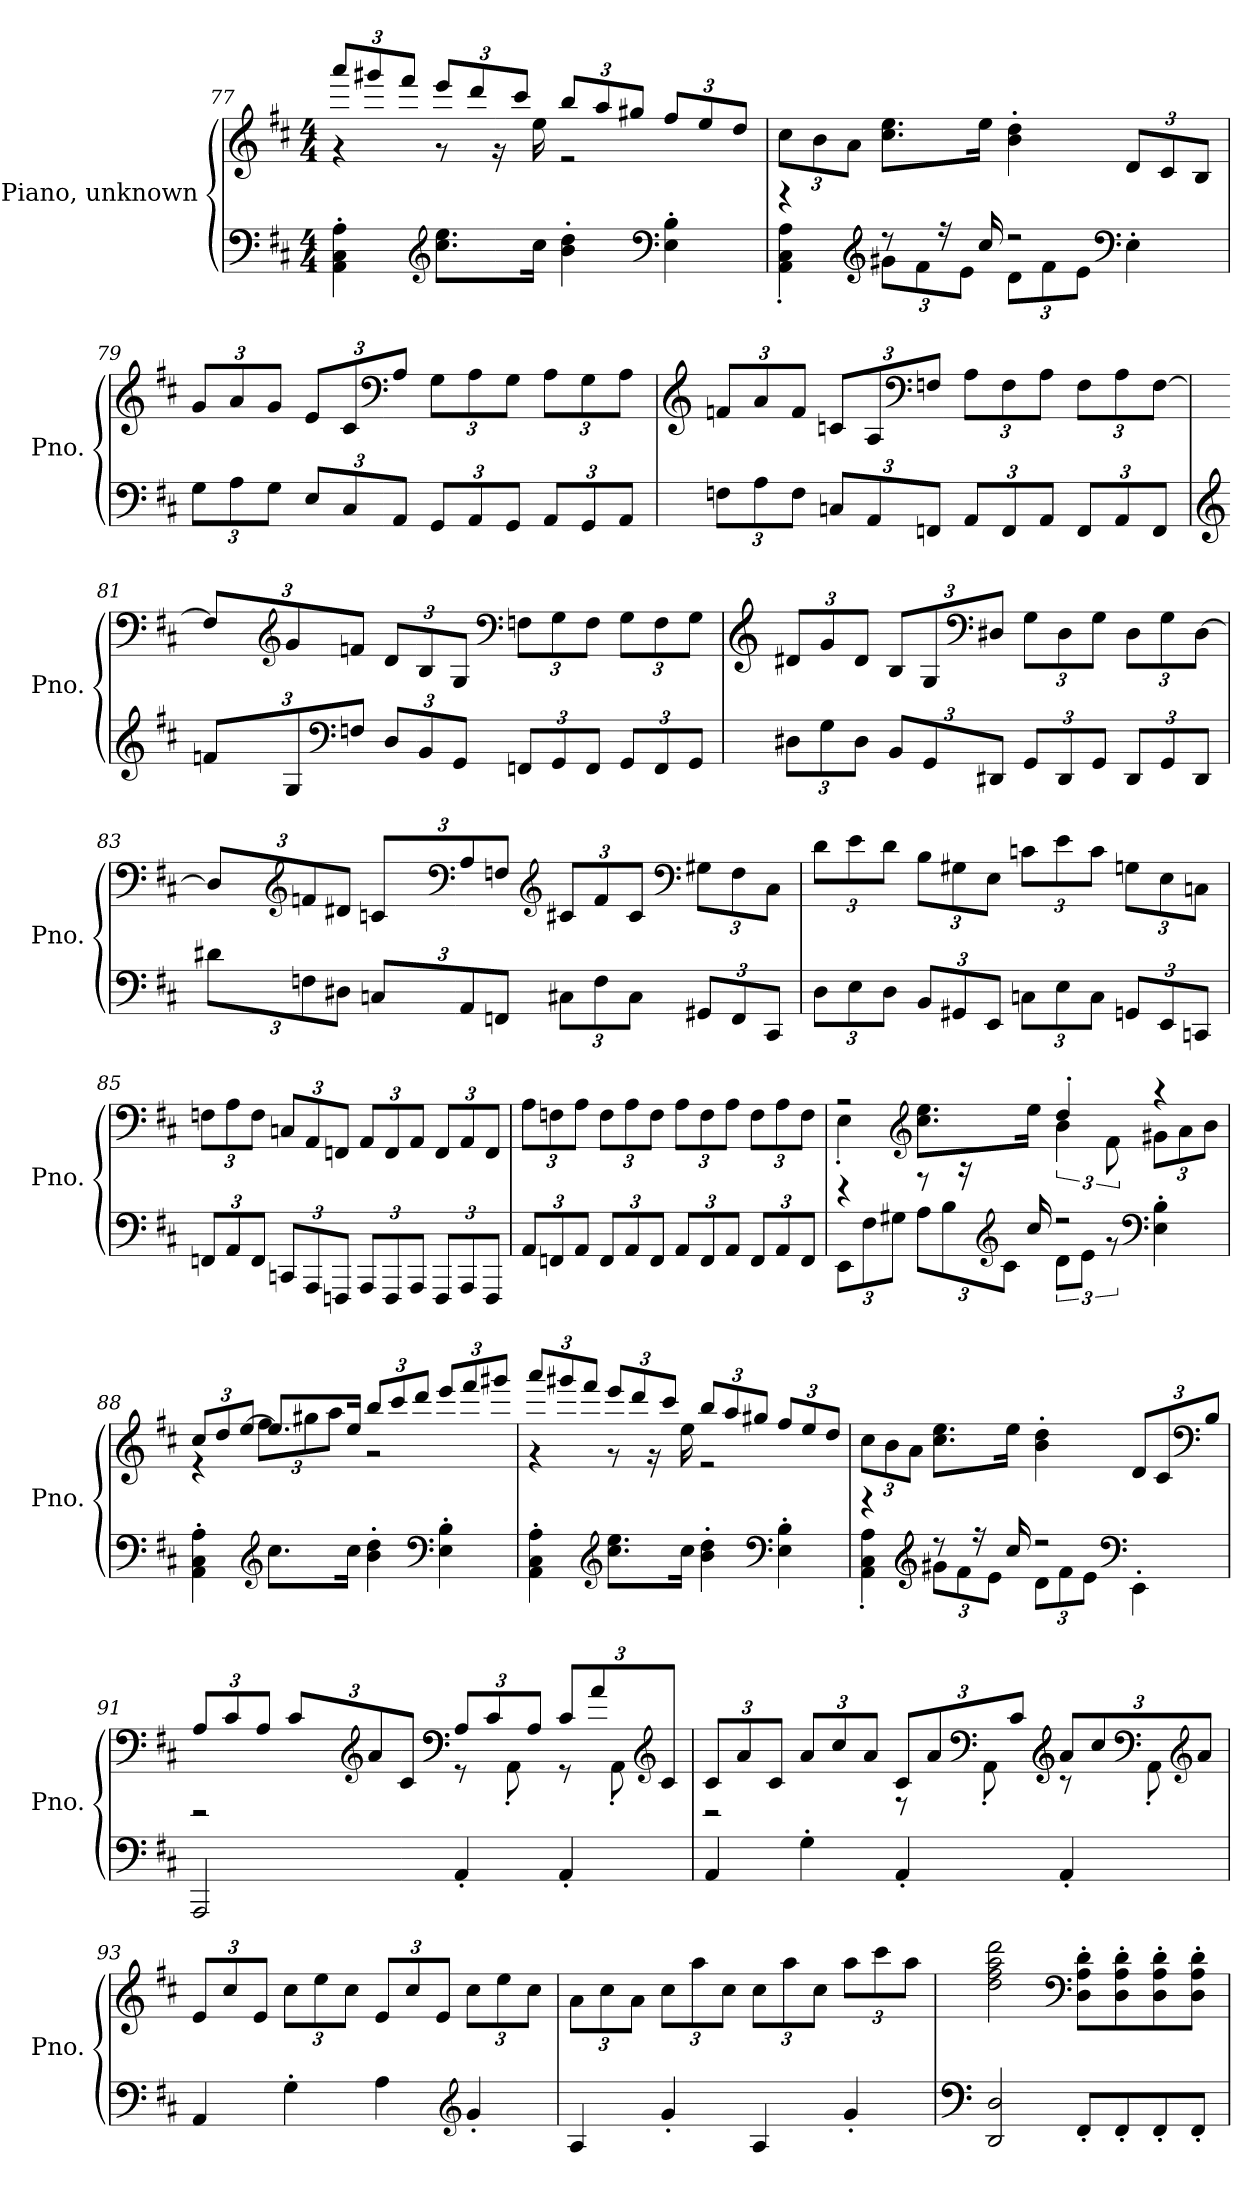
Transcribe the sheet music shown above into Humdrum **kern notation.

**kern	**kern
*part1	*part1
*staff2	*staff1
*I"Piano, unknown	*
*I'Pno.	*
*clefF4	*clefG2
*k[f#c#]	*k[f#c#]
*M4/4	*M4/4
*	*Xbrackettup
=77	=77
*	*^
4AA\' 4C#\' 4A\'	12aaa/L	4r
.	12ggg#X/	.
.	12fff#/J	.
*clefG2	*	*
8.cc#\ 8.ee\L	12eee/L	8r
.	12ddd/	.
.	.	16r
.	12ccc#/J	.
16cc#\Jk	.	16ee\
4b\' 4dd\'	12bb/L	2r
.	12aa/	.
.	12gg#X/J	.
*clefF4	*	*
4E\' 4B\'	12ff#/L	.
.	12ee/	.
.	12dd/J	.
*	*v	*v
!!LO:LB:g=z
=78	=78
*^	*
4r	4AA\' 4C#\' 4A\'	12cc#\L
.	.	12b\
.	.	12a\J
*clefG2	*	*
*	*Xbrackettup	*
8r	12g#X\L	8.cc#\ 8.ee\L
.	12f#\	.
16r	.	.
.	12e\J	.
16cc#/	.	16ee\Jk
2r	12d\L	4b\' 4dd\'
.	12f#\	.
.	12e\J	.
*clefF4	*	*
.	4E'\	12d/L
.	.	12c#/
.	.	12B/J
*v	*v	*
=79	=79
12G\L	12g/L
12A\	12a/
12G\J	12g/J
12E/L	12e/L
12C#/	12c#/
*	*clefF4
12AA/J	12A/J
12GG/L	12G\L
12AA/	12A\
12GG/J	12G\J
12AA/L	12A\L
12GG/	12G\
12AA/J	12A\J
!!LO:LB:g=z
=80	=80
*	*clefG2
12Fn\L	12fn/L
12A\	12a/
12F\J	12f/J
12Cn/L	12cn/L
12AA/	12A/
*	*clefF4
12FFn/J	12Fn/J
12AA/L	12A\L
12FF/	12F\
12AA/J	12A\J
12FF/L	12F\L
12AA/	12A\
12FF/J	[12F\J
=81	=81
*clefG2	*
12fn/L	12F/L]
*	*clefG2
12G/	12g/
*clefF4	*
12Fn/J	12fn/J
12D/L	12d/L
12BB/	12B/
12GG/J	12G/J
*	*clefF4
12FFn/L	12Fn\L
12GG/	12G\
12FF/J	12F\J
12GG/L	12G\L
12FF/	12F\
12GG/J	12G\J
!!LO:LB:g=z
=82	=82
*	*clefG2
12D#X\L	12d#X/L
12G\	12g/
12D#\J	12d#/J
12BB/L	12B/L
12GG/	12G/
*	*clefF4
12DD#X/J	12D#X/J
12GG/L	12G\L
12DD#/	12D#\
12GG/J	12G\J
12DD#/L	12D#\L
12GG/	12G\
12DD#/J	[12D#\J
=83	=83
12d#X\L	12D#/L]
*	*clefG2
12Fn\	12fn/
12D#X\J	12d#X/J
12Cn/L	12cn/L
*	*clefF4
12AA/	12A/
12FFn/J	12Fn/J
*	*clefG2
12C#X\L	12c#X/L
12F\	12f/
12C#\J	12c#/J
*	*clefF4
12GG#X/L	12G#X\L
12FF/	12F\
12CC#/J	12C#\J
!!LO:LB:g=z
=84	=84
12D\L	12d\L
12E\	12e\
12D\J	12d\J
12BB/L	12B\L
12GG#X/	12G#X\
12EE/J	12E\J
12Cn\L	12cn\L
12E\	12e\
12C\J	12c\J
12GGn/L	12Gn\L
12EE/	12E\
12CCn/J	12Cn\J
=85	=85
12FFn/L	12Fn\L
12AA/	12A\
12FF/J	12F\J
12CCn/L	12Cn/L
12AAA/	12AA/
12FFFn/J	12FFn/J
12AAA/L	12AA/L
12FFF/	12FF/
12AAA/J	12AA/J
12FFF/L	12FF/L
12AAA/	12AA/
12FFF/J	12FF/J
!!LO:LB:g=z
=86	=86
12AA/L	12A\L
12FFn/	12Fn\
12AA/J	12A\J
12FF/L	12F\L
12AA/	12A\
12FF/J	12F\J
12AA/L	12A\L
12FF/	12F\
12AA/J	12A\J
12FF/L	12F\L
12AA/	12A\
12FF/J	12F\J
=87	=87
*^	*^
4r	12EE\L	2r	4E'\
.	12F#\	.	.
.	12G#X\J	.	.
*	*	*clefG2	*
8r	12A\L	.	8.cc#\ 8.ee\L
.	12B\	.	.
16r	.	.	.
*clefG2	*	*	*
.	12c#\J	.	.
16cc#/	.	.	16ee\Jk
*	*brackettup	*	*brackettup
2r	12d\L	4dd'/	6b\
.	12e\J	.	.
.	12r	.	12f#\
*clefF4	*	*	*
*	*	*	*Xbrackettup
.	4E\' 4B\'	4r	12g#X\L
.	.	.	12a\
.	.	.	12b\J
*v	*v	*	*
!!LO:PB:g=z	!!
=88	=88	=88
4AA\' 4C#\' 4A\'	12cc#/L	4r
.	12dd/	.
.	[12ee/J	.
*clefG2	*	*
8.cc#\L	8.ee/L]	12ff#\L
.	.	12gg#X\
.	.	12aa\J
16cc#\Jk	16ee/Jk	.
4b\' 4dd\'	12bb/L	2r
.	12ccc#/	.
.	12ddd/J	.
*clefF4	*	*
4E\' 4B\'	12eee/L	.
.	12fff#/	.
.	12ggg#X/J	.
=89	=89	=89
4AA\' 4C#\' 4A\'	12aaa/L	4r
.	12ggg#X/	.
.	12fff#/J	.
*clefG2	*	*
8.cc#\ 8.ee\L	12eee/L	8r
.	12ddd/	.
.	.	16r
.	12ccc#/J	.
16cc#\Jk	.	16ee\
4b\' 4dd\'	12bb/L	2r
.	12aa/	.
.	12gg#X/J	.
*clefF4	*	*
4E\' 4B\'	12ff#/L	.
.	12ee/	.
.	12dd/J	.
*	*v	*v
!!LO:LB:g=z
=90	=90
*^	*
4r	4AA\' 4C#\' 4A\'	12cc#\L
.	.	12b\
.	.	12a\J
*clefG2	*	*
*	*Xbrackettup	*
8r	12g#X\L	8.cc#\ 8.ee\L
.	12f#\	.
16r	.	.
.	12e\J	.
16cc#/	.	16ee\Jk
2r	12d\L	4b\' 4dd\'
.	12f#\	.
.	12e\J	.
*clefF4	*	*
.	4EE'\	12d/L
.	.	12c#/
*	*	*clefF4
.	.	12B/J
*v	*v	*
=91	=91
*	*^
2AAA/	12A/L	2r
.	12c#/	.
.	12A/J	.
.	12c#/L	.
*	*clefG2	*
.	12a/	.
.	12c#/J	.
*	*clefF4	*
4AA'/	12A/L	8r
.	12c#/	.
.	.	8AA'\
.	12A/J	.
4AA'/	12c#/L	8r
.	12a/	.
.	.	8AA'\
*	*clefG2	*
.	12c#/J	.
!!LO:LB:g=z	!!
=92	=92	=92
4AA/	12c#/L	2r
.	12a/	.
.	12c#/J	.
4G'\	12a/L	.
.	12cc#/	.
.	12a/J	.
4AA'/	12c#/L	8r
.	12a/	.
*	*clefF4	*
.	.	8AA'\
.	12c#/J	.
*	*clefG2	*
4AA'/	12a/L	8r
.	12cc#/	.
*	*clefF4	*
.	.	8AA'\
*	*clefG2	*
.	12a/J	.
*	*v	*v
=93	=93
4AA/	12e/L
.	12cc#/
.	12e/J
4G'\	12cc#\L
.	12ee\
.	12cc#\J
4A\	12e/L
.	12cc#/
.	12e/J
*clefG2	*
4g'/	12cc#\L
.	12ee\
.	12cc#\J
!!LO:LB:g=z
=94	=94
4A/	12a\L
.	12cc#\
.	12a\J
4g'/	12cc#\L
.	12aa\
.	12cc#\J
4A/	12cc#\L
.	12aa\
.	12cc#\J
4g'/	12aa\L
.	12ccc#\
.	12aa\J
=95	=95
*clefF4	*
2DD/ 2D/	2dd\ 2ff#\ 2aa\ 2ddd\
*	*clefF4
8FF#'/L	8D\' 8A\' 8d\'L
8FF#'/	8D\' 8A\' 8d\'
8FF#'/	8D\' 8A\' 8d\'
8FF#'/J	8D\' 8A\' 8d\'J
=	=
*-	*-
